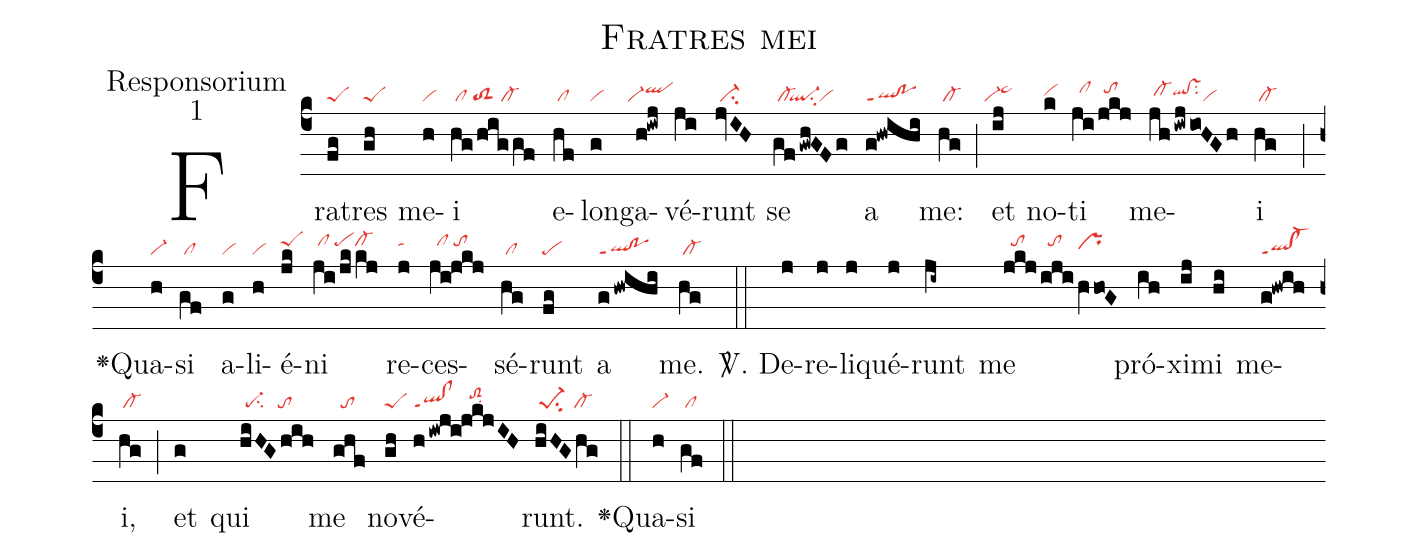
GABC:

name:Fratres mei;
office-part:Responsorium;
mode:1;
nabc-lines:1;
%%
(c4)Fra(fg|peS)tres(gh|peS) me(h|vi)i(hg/higgf|/cl/toS2/cl-)
e(hf|/cl)lon(g|vi)ga(h!iwj|``vi-qlhi)vé(ji)runt(jvIH|/ci-) se(gf/gwh!GFg|/cl-``ql-su2```vi) a(g!hwihi|ql!poppt1) me:(hg|/cl-) (;)
et(ij|``vi-pe~hi) no(k|vihh)ti(ji/jkj|//clhi///tohi) me(jh/iwjio!HGh|/cl-hhqlhh!vshhsu2vi)i(hg|/cl-) (;)

<v>\greheightstar</v> Qua(h|vi-)si(gf|/cl) a(g|vi)li(h|vi)é(jk|peShi)ni(ji/jkkj|/clhi/pehicl-hi)
re(j|tahi)ces(ji!jkj|//clhi/tohi)sé(hg|/cl)runt(fg|pe) a(ghwihi|ql!poppt1) me.(hg|/cl-) (::)

<sp>V/</sp>. De(j)re(j)li(j)qué(j)runt(ji~) me(jkj|//tohi|/iji|//tohi|/hVho!G|prhh) pró(ih)xi(ij)mi(hi) me(g!hwih|ql!cl-ppt1)i,(hg|/cl-) (;)
et(g) qui(hiHGhih|/pe-su2///to) me(ghf|//to) no(gh|peS)vé(hiwji!jkjIH|ql!clppt1///toS2hisu2)runt.(hiHGhg|/pe-1su2//cl-) (::)

<v>\greheightstar</v> Qua(h|vi-)si(gf|/cl) (::)
